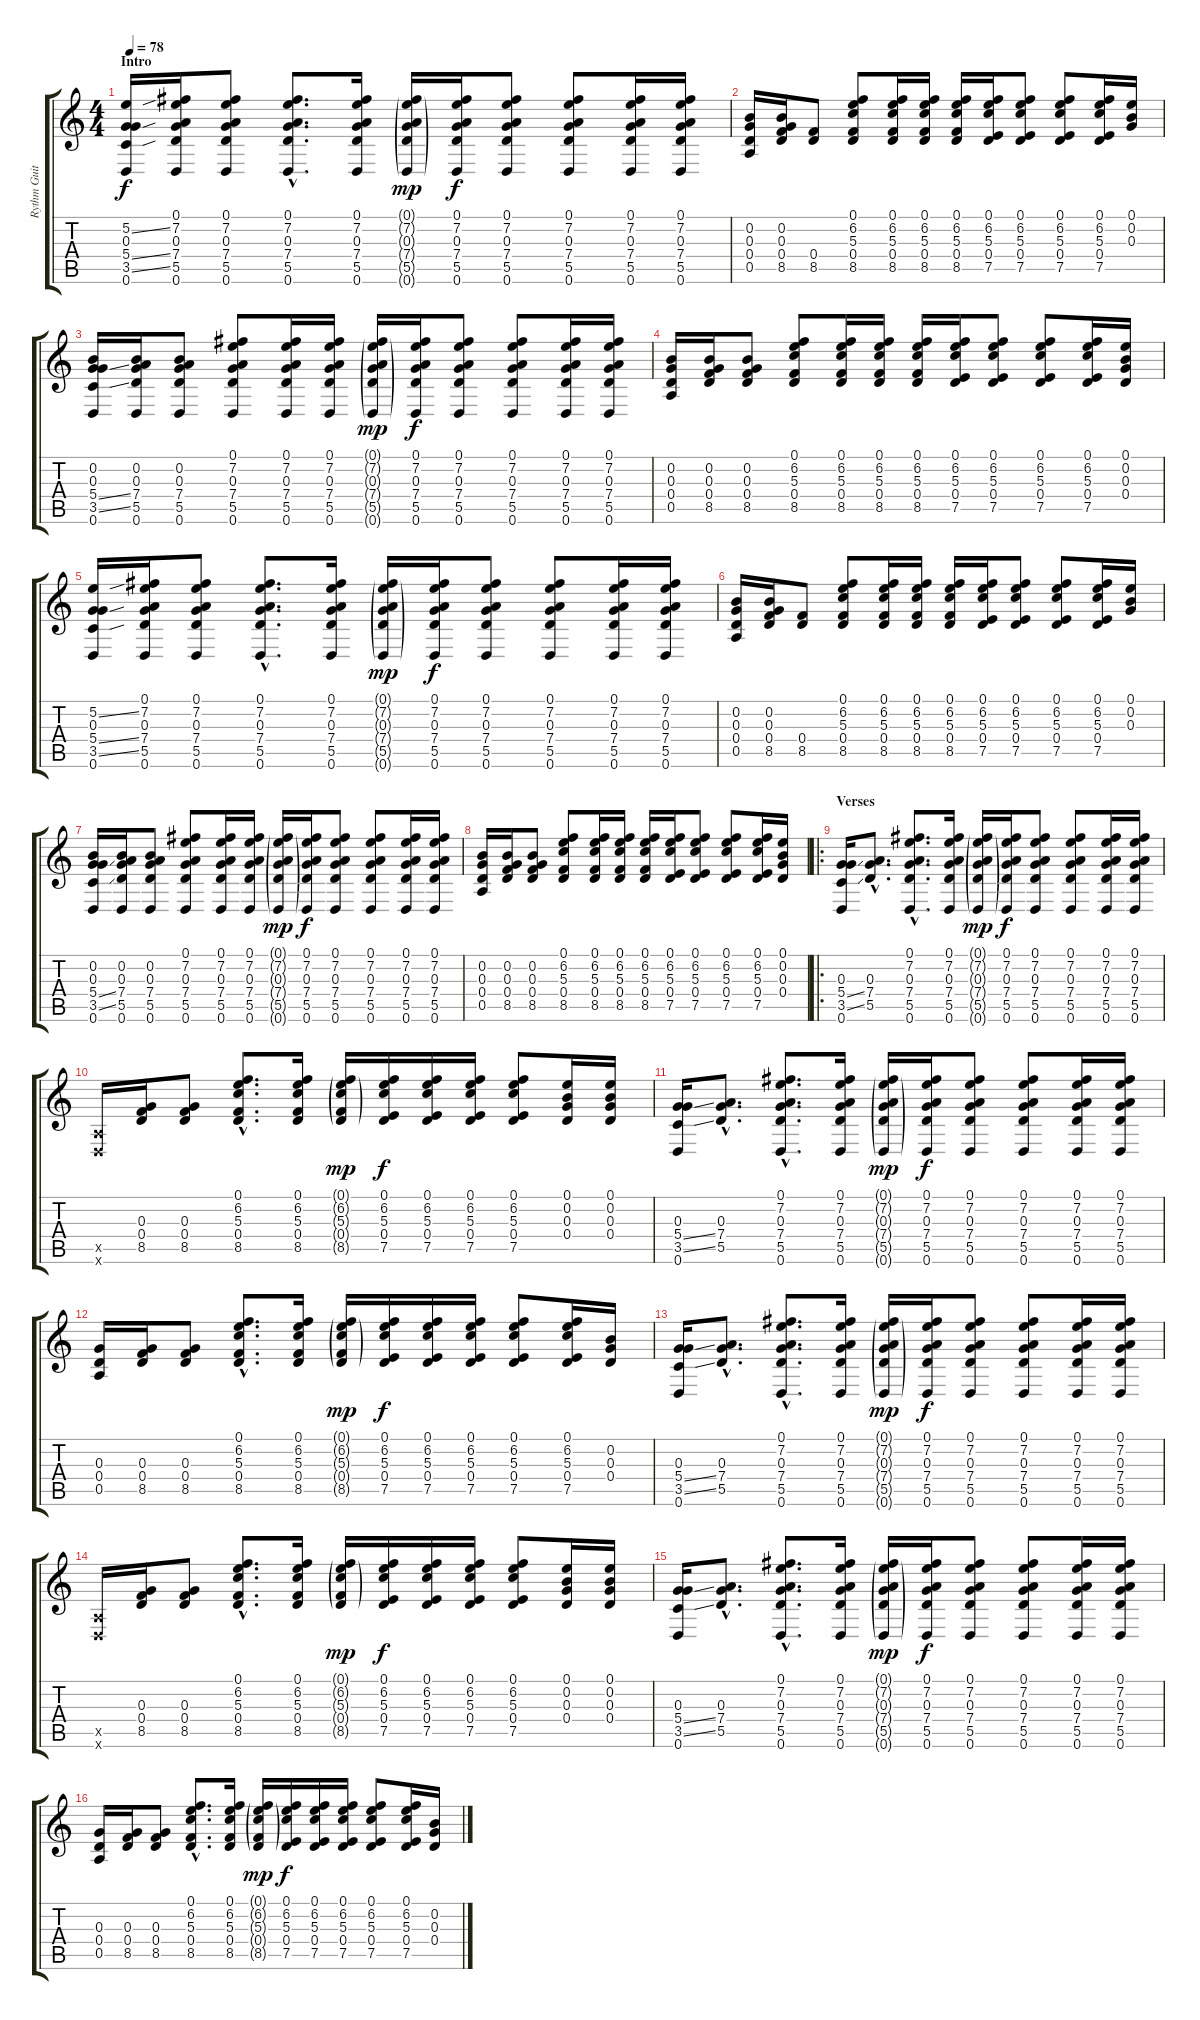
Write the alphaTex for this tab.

\track ("Rythm Guitar Acoustic Dropped D" "Rythm Guit") {instrument acousticguitarsteel}
\staff {score tabs}
\tuning (E4 B3 G3 D3 A2 D2) {hide}
\ts (4 4)
\section ("" "Intro")
\tempo 78
\clef g2
\ks c
(5.2{ss} 0.3 5.4{ss} 3.5{ss} 0.6).16{dy f instrument acousticguitarsteel} (0.1 7.2 0.3 7.4 5.5 0.6).16 (0.1 7.2 0.3 7.4 5.5 0.6).8 (0.1{hac} 7.2{hac} 0.3{hac} 7.4{hac} 5.5{hac} 0.6{hac}).8{d} (0.1 7.2 0.3 7.4 5.5 0.6).16 (0.1{g} 7.2{g} 0.3{g} 7.4{g} 5.5{g} 0.6{g}).16{dy mp} (0.1 7.2 0.3 7.4 5.5 0.6).16{dy f} (0.1 7.2 0.3 7.4 5.5 0.6).8 (0.1 7.2 0.3 7.4 5.5 0.6).8 (0.1 7.2 0.3 7.4 5.5 0.6).16 (0.1 7.2 0.3 7.4 5.5 0.6).16 |
(0.2 0.3 0.4 0.5).16 (0.2 0.3 0.4 8.5).16 (0.4 8.5).8 (0.1 6.2 5.3 0.4 8.5).8 (0.1 6.2 5.3 0.4 8.5).16 (0.1 6.2 5.3 0.4 8.5).16 (0.1 6.2 5.3 0.4 8.5).16 (0.1 6.2 5.3 0.4 7.5).16 (0.1 6.2 5.3 0.4 7.5).8 (0.1 6.2 5.3 0.4 7.5).8 (0.1 6.2 5.3 0.4 7.5).16 (0.1 0.2 0.3).16 |
(0.2 0.3 5.4{ss} 3.5{ss} 0.6).16 (0.2 0.3 7.4 5.5 0.6).16 (0.2 0.3 7.4 5.5 0.6).8 (0.1 7.2 0.3 7.4 5.5 0.6).8 (0.1 7.2 0.3 7.4 5.5 0.6).16 (0.1 7.2 0.3 7.4 5.5 0.6).16 (0.1{g} 7.2{g} 0.3{g} 7.4{g} 5.5{g} 0.6{g}).16{dy mp} (0.1 7.2 0.3 7.4 5.5 0.6).16{dy f} (0.1 7.2 0.3 7.4 5.5 0.6).8 (0.1 7.2 0.3 7.4 5.5 0.6).8 (0.1 7.2 0.3 7.4 5.5 0.6).16 (0.1 7.2 0.3 7.4 5.5 0.6).16 |
(0.2 0.3 0.4 0.5).16 (0.2 0.3 0.4 8.5).16 (0.2 0.3 0.4 8.5).8 (0.1 6.2 5.3 0.4 8.5).8 (0.1 6.2 5.3 0.4 8.5).16 (0.1 6.2 5.3 0.4 8.5).16 (0.1 6.2 5.3 0.4 8.5).16 (0.1 6.2 5.3 0.4 7.5).16 (0.1 6.2 5.3 0.4 7.5).8 (0.1 6.2 5.3 0.4 7.5).8 (0.1 6.2 5.3 0.4 7.5).16 (0.1 0.2 0.3 0.4).16 |
(5.2{ss} 0.3 5.4{ss} 3.5{ss} 0.6).16 (0.1 7.2 0.3 7.4 5.5 0.6).16 (0.1 7.2 0.3 7.4 5.5 0.6).8 (0.1{hac} 7.2{hac} 0.3{hac} 7.4{hac} 5.5{hac} 0.6{hac}).8{d} (0.1 7.2 0.3 7.4 5.5 0.6).16 (0.1{g} 7.2{g} 0.3{g} 7.4{g} 5.5{g} 0.6{g}).16{dy mp} (0.1 7.2 0.3 7.4 5.5 0.6).16{dy f} (0.1 7.2 0.3 7.4 5.5 0.6).8 (0.1 7.2 0.3 7.4 5.5 0.6).8 (0.1 7.2 0.3 7.4 5.5 0.6).16 (0.1 7.2 0.3 7.4 5.5 0.6).16 |
(0.2 0.3 0.4 0.5).16 (0.2 0.3 0.4 8.5).16 (0.4 8.5).8 (0.1 6.2 5.3 0.4 8.5).8 (0.1 6.2 5.3 0.4 8.5).16 (0.1 6.2 5.3 0.4 8.5).16 (0.1 6.2 5.3 0.4 8.5).16 (0.1 6.2 5.3 0.4 7.5).16 (0.1 6.2 5.3 0.4 7.5).8 (0.1 6.2 5.3 0.4 7.5).8 (0.1 6.2 5.3 0.4 7.5).16 (0.1 0.2 0.3).16 |
(0.2 0.3 5.4{ss} 3.5{ss} 0.6).16 (0.2 0.3 7.4 5.5 0.6).16 (0.2 0.3 7.4 5.5 0.6).8 (0.1 7.2 0.3 7.4 5.5 0.6).8 (0.1 7.2 0.3 7.4 5.5 0.6).16 (0.1 7.2 0.3 7.4 5.5 0.6).16 (0.1{g} 7.2{g} 0.3{g} 7.4{g} 5.5{g} 0.6{g}).16{dy mp} (0.1 7.2 0.3 7.4 5.5 0.6).16{dy f} (0.1 7.2 0.3 7.4 5.5 0.6).8 (0.1 7.2 0.3 7.4 5.5 0.6).8 (0.1 7.2 0.3 7.4 5.5 0.6).16 (0.1 7.2 0.3 7.4 5.5 0.6).16 |
(0.2 0.3 0.4 0.5).16 (0.2 0.3 0.4 8.5).16 (0.2 0.3 0.4 8.5).8 (0.1 6.2 5.3 0.4 8.5).8 (0.1 6.2 5.3 0.4 8.5).16 (0.1 6.2 5.3 0.4 8.5).16 (0.1 6.2 5.3 0.4 8.5).16 (0.1 6.2 5.3 0.4 7.5).16 (0.1 6.2 5.3 0.4 7.5).8 (0.1 6.2 5.3 0.4 7.5).8 (0.1 6.2 5.3 0.4 7.5).16 (0.1 0.2 0.3 0.4).16 |
\ro
\section ("" "Verses")
(0.3 5.4{ss} 3.5{ss} 0.6).16 (0.3{hac} 7.4{hac} 5.5{hac}).8{d} (0.1{hac} 7.2{hac} 0.3{hac} 7.4{hac} 5.5{hac} 0.6{hac}).8{d} (0.1 7.2 0.3 7.4 5.5 0.6).16 (0.1{g} 7.2{g} 0.3{g} 7.4{g} 5.5{g} 0.6{g}).16{dy mp} (0.1 7.2 0.3 7.4 5.5 0.6).16{dy f} (0.1 7.2 0.3 7.4 5.5 0.6).8 (0.1 7.2 0.3 7.4 5.5 0.6).8 (0.1 7.2 0.3 7.4 5.5 0.6).16 (0.1 7.2 0.3 7.4 5.5 0.6).16 |
(0.5{x} 0.6{x}).16 (0.3 0.4 8.5).16 (0.3 0.4 8.5).8 (0.1{hac} 6.2{hac} 5.3{hac} 0.4{hac} 8.5{hac}).8{d} (0.1 6.2 5.3 0.4 8.5).16 (0.1{g} 6.2{g} 5.3{g} 0.4{g} 8.5{g}).16{dy mp} (0.1 6.2 5.3 0.4 7.5).16{dy f} (0.1 6.2 5.3 0.4 7.5).16 (0.1 6.2 5.3 0.4 7.5).16 (0.1 6.2 5.3 0.4 7.5).8 (0.1 0.2 0.3 0.4).16 (0.1 0.2 0.3 0.4).16 |
(0.3 5.4{ss} 3.5{ss} 0.6).16 (0.3{hac} 7.4{hac} 5.5{hac}).8{d} (0.1{hac} 7.2{hac} 0.3{hac} 7.4{hac} 5.5{hac} 0.6{hac}).8{d} (0.1 7.2 0.3 7.4 5.5 0.6).16 (0.1{g} 7.2{g} 0.3{g} 7.4{g} 5.5{g} 0.6{g}).16{dy mp} (0.1 7.2 0.3 7.4 5.5 0.6).16{dy f} (0.1 7.2 0.3 7.4 5.5 0.6).8 (0.1 7.2 0.3 7.4 5.5 0.6).8 (0.1 7.2 0.3 7.4 5.5 0.6).16 (0.1 7.2 0.3 7.4 5.5 0.6).16 |
(0.3 0.4 0.5).16 (0.3 0.4 8.5).16 (0.3 0.4 8.5).8 (0.1{hac} 6.2{hac} 5.3{hac} 0.4{hac} 8.5{hac}).8{d} (0.1 6.2 5.3 0.4 8.5).16 (0.1{g} 6.2{g} 5.3{g} 0.4{g} 8.5{g}).16{dy mp} (0.1 6.2 5.3 0.4 7.5).16{dy f} (0.1 6.2 5.3 0.4 7.5).16 (0.1 6.2 5.3 0.4 7.5).16 (0.1 6.2 5.3 0.4 7.5).8 (0.1 6.2 5.3 0.4 7.5).16 (0.2 0.3 0.4).16 |
(0.3 5.4{ss} 3.5{ss} 0.6).16 (0.3{hac} 7.4{hac} 5.5{hac}).8{d} (0.1{hac} 7.2{hac} 0.3{hac} 7.4{hac} 5.5{hac} 0.6{hac}).8{d} (0.1 7.2 0.3 7.4 5.5 0.6).16 (0.1{g} 7.2{g} 0.3{g} 7.4{g} 5.5{g} 0.6{g}).16{dy mp} (0.1 7.2 0.3 7.4 5.5 0.6).16{dy f} (0.1 7.2 0.3 7.4 5.5 0.6).8 (0.1 7.2 0.3 7.4 5.5 0.6).8 (0.1 7.2 0.3 7.4 5.5 0.6).16 (0.1 7.2 0.3 7.4 5.5 0.6).16 |
(0.5{x} 0.6{x}).16 (0.3 0.4 8.5).16 (0.3 0.4 8.5).8 (0.1{hac} 6.2{hac} 5.3{hac} 0.4{hac} 8.5{hac}).8{d} (0.1 6.2 5.3 0.4 8.5).16 (0.1{g} 6.2{g} 5.3{g} 0.4{g} 8.5{g}).16{dy mp} (0.1 6.2 5.3 0.4 7.5).16{dy f} (0.1 6.2 5.3 0.4 7.5).16 (0.1 6.2 5.3 0.4 7.5).16 (0.1 6.2 5.3 0.4 7.5).8 (0.1 0.2 0.3 0.4).16 (0.1 0.2 0.3 0.4).16 |
(0.3 5.4{ss} 3.5{ss} 0.6).16 (0.3{hac} 7.4{hac} 5.5{hac}).8{d} (0.1{hac} 7.2{hac} 0.3{hac} 7.4{hac} 5.5{hac} 0.6{hac}).8{d} (0.1 7.2 0.3 7.4 5.5 0.6).16 (0.1{g} 7.2{g} 0.3{g} 7.4{g} 5.5{g} 0.6{g}).16{dy mp} (0.1 7.2 0.3 7.4 5.5 0.6).16{dy f} (0.1 7.2 0.3 7.4 5.5 0.6).8 (0.1 7.2 0.3 7.4 5.5 0.6).8 (0.1 7.2 0.3 7.4 5.5 0.6).16 (0.1 7.2 0.3 7.4 5.5 0.6).16 |
(0.3 0.4 0.5).16 (0.3 0.4 8.5).16 (0.3 0.4 8.5).8 (0.1{hac} 6.2{hac} 5.3{hac} 0.4{hac} 8.5{hac}).8{d} (0.1 6.2 5.3 0.4 8.5).16 (0.1{g} 6.2{g} 5.3{g} 0.4{g} 8.5{g}).16{dy mp} (0.1 6.2 5.3 0.4 7.5).16{dy f} (0.1 6.2 5.3 0.4 7.5).16 (0.1 6.2 5.3 0.4 7.5).16 (0.1 6.2 5.3 0.4 7.5).8 (0.1 6.2 5.3 0.4 7.5).16 (0.2 0.3 0.4).16
